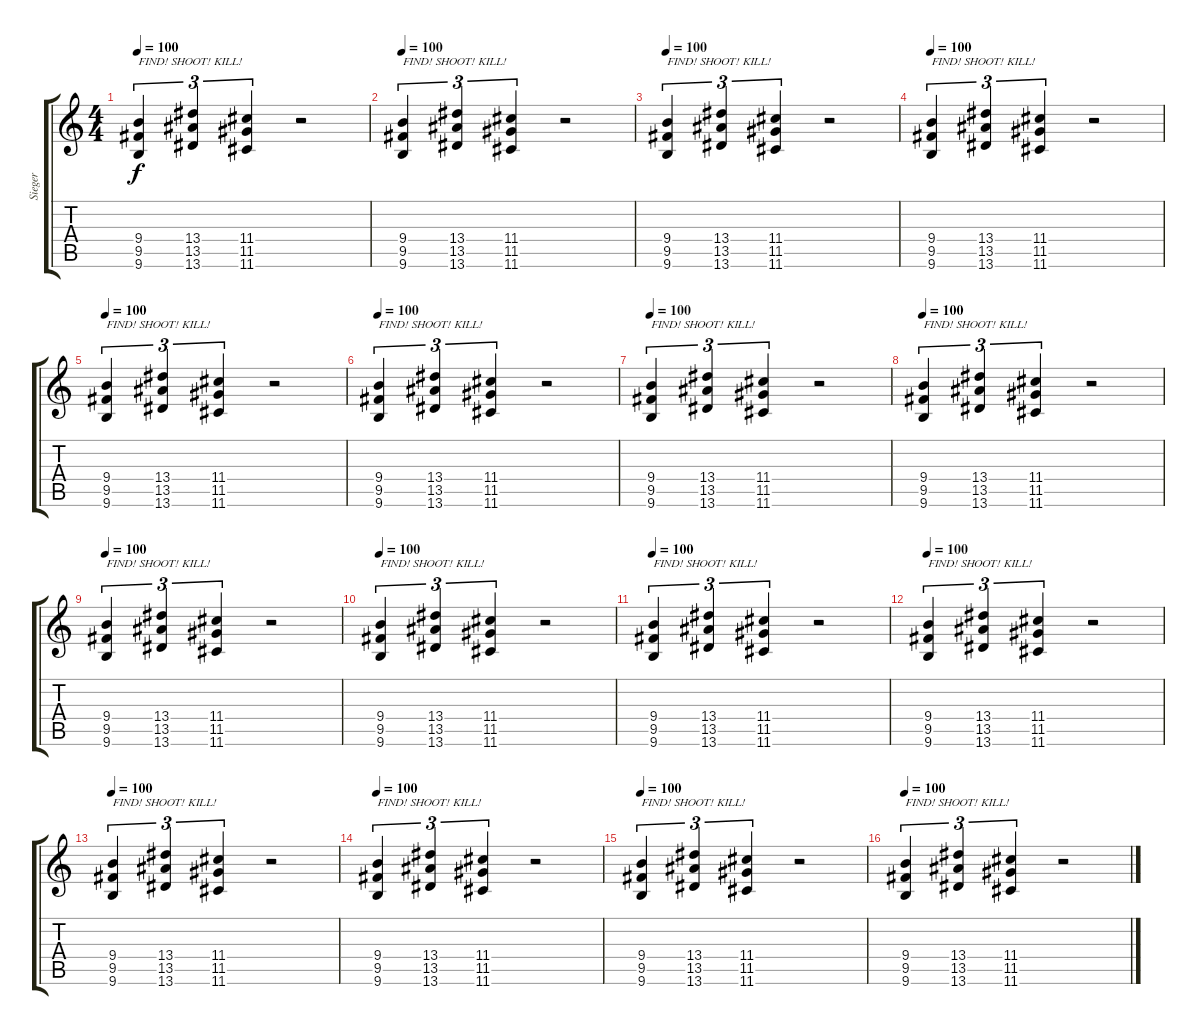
\track ("Sieger" "Sieger") {instrument distortionguitar}
\staff {score tabs}
\tuning (E4 B3 G3 D3 A2 D2) {hide}
\ts (4 4)
\tempo 100
\clef g2
\ks c
(9.4 9.5 9.6).4{tu (3 2) txt "FIND! SHOOT! KILL!" dy f} (13.4 13.5 13.6).4{tu (3 2)} (11.4 11.5 11.6).4{tu (3 2)} r.2 |
\tempo 100
(9.4 9.5 9.6).4{tu (3 2) txt "FIND! SHOOT! KILL!"} (13.4 13.5 13.6).4{tu (3 2)} (11.4 11.5 11.6).4{tu (3 2)} r.2 |
\tempo 100
(9.4 9.5 9.6).4{tu (3 2) txt "FIND! SHOOT! KILL!"} (13.4 13.5 13.6).4{tu (3 2)} (11.4 11.5 11.6).4{tu (3 2)} r.2 |
\tempo 100
(9.4 9.5 9.6).4{tu (3 2) txt "FIND! SHOOT! KILL!"} (13.4 13.5 13.6).4{tu (3 2)} (11.4 11.5 11.6).4{tu (3 2)} r.2 |
\tempo 100
(9.4 9.5 9.6).4{tu (3 2) txt "FIND! SHOOT! KILL!"} (13.4 13.5 13.6).4{tu (3 2)} (11.4 11.5 11.6).4{tu (3 2)} r.2 |
\tempo 100
(9.4 9.5 9.6).4{tu (3 2) txt "FIND! SHOOT! KILL!"} (13.4 13.5 13.6).4{tu (3 2)} (11.4 11.5 11.6).4{tu (3 2)} r.2 |
\tempo 100
(9.4 9.5 9.6).4{tu (3 2) txt "FIND! SHOOT! KILL!"} (13.4 13.5 13.6).4{tu (3 2)} (11.4 11.5 11.6).4{tu (3 2)} r.2 |
\tempo 100
(9.4 9.5 9.6).4{tu (3 2) txt "FIND! SHOOT! KILL!"} (13.4 13.5 13.6).4{tu (3 2)} (11.4 11.5 11.6).4{tu (3 2)} r.2 |
\tempo 100
(9.4 9.5 9.6).4{tu (3 2) txt "FIND! SHOOT! KILL!"} (13.4 13.5 13.6).4{tu (3 2)} (11.4 11.5 11.6).4{tu (3 2)} r.2 |
\tempo 100
(9.4 9.5 9.6).4{tu (3 2) txt "FIND! SHOOT! KILL!"} (13.4 13.5 13.6).4{tu (3 2)} (11.4 11.5 11.6).4{tu (3 2)} r.2 |
\tempo 100
(9.4 9.5 9.6).4{tu (3 2) txt "FIND! SHOOT! KILL!"} (13.4 13.5 13.6).4{tu (3 2)} (11.4 11.5 11.6).4{tu (3 2)} r.2 |
\tempo 100
(9.4 9.5 9.6).4{tu (3 2) txt "FIND! SHOOT! KILL!"} (13.4 13.5 13.6).4{tu (3 2)} (11.4 11.5 11.6).4{tu (3 2)} r.2 |
\tempo 100
(9.4 9.5 9.6).4{tu (3 2) txt "FIND! SHOOT! KILL!"} (13.4 13.5 13.6).4{tu (3 2)} (11.4 11.5 11.6).4{tu (3 2)} r.2 |
\tempo 100
(9.4 9.5 9.6).4{tu (3 2) txt "FIND! SHOOT! KILL!"} (13.4 13.5 13.6).4{tu (3 2)} (11.4 11.5 11.6).4{tu (3 2)} r.2 |
\tempo 100
(9.4 9.5 9.6).4{tu (3 2) txt "FIND! SHOOT! KILL!"} (13.4 13.5 13.6).4{tu (3 2)} (11.4 11.5 11.6).4{tu (3 2)} r.2 |
\tempo 100
(9.4 9.5 9.6).4{tu (3 2) txt "FIND! SHOOT! KILL!"} (13.4 13.5 13.6).4{tu (3 2)} (11.4 11.5 11.6).4{tu (3 2)} r.2
